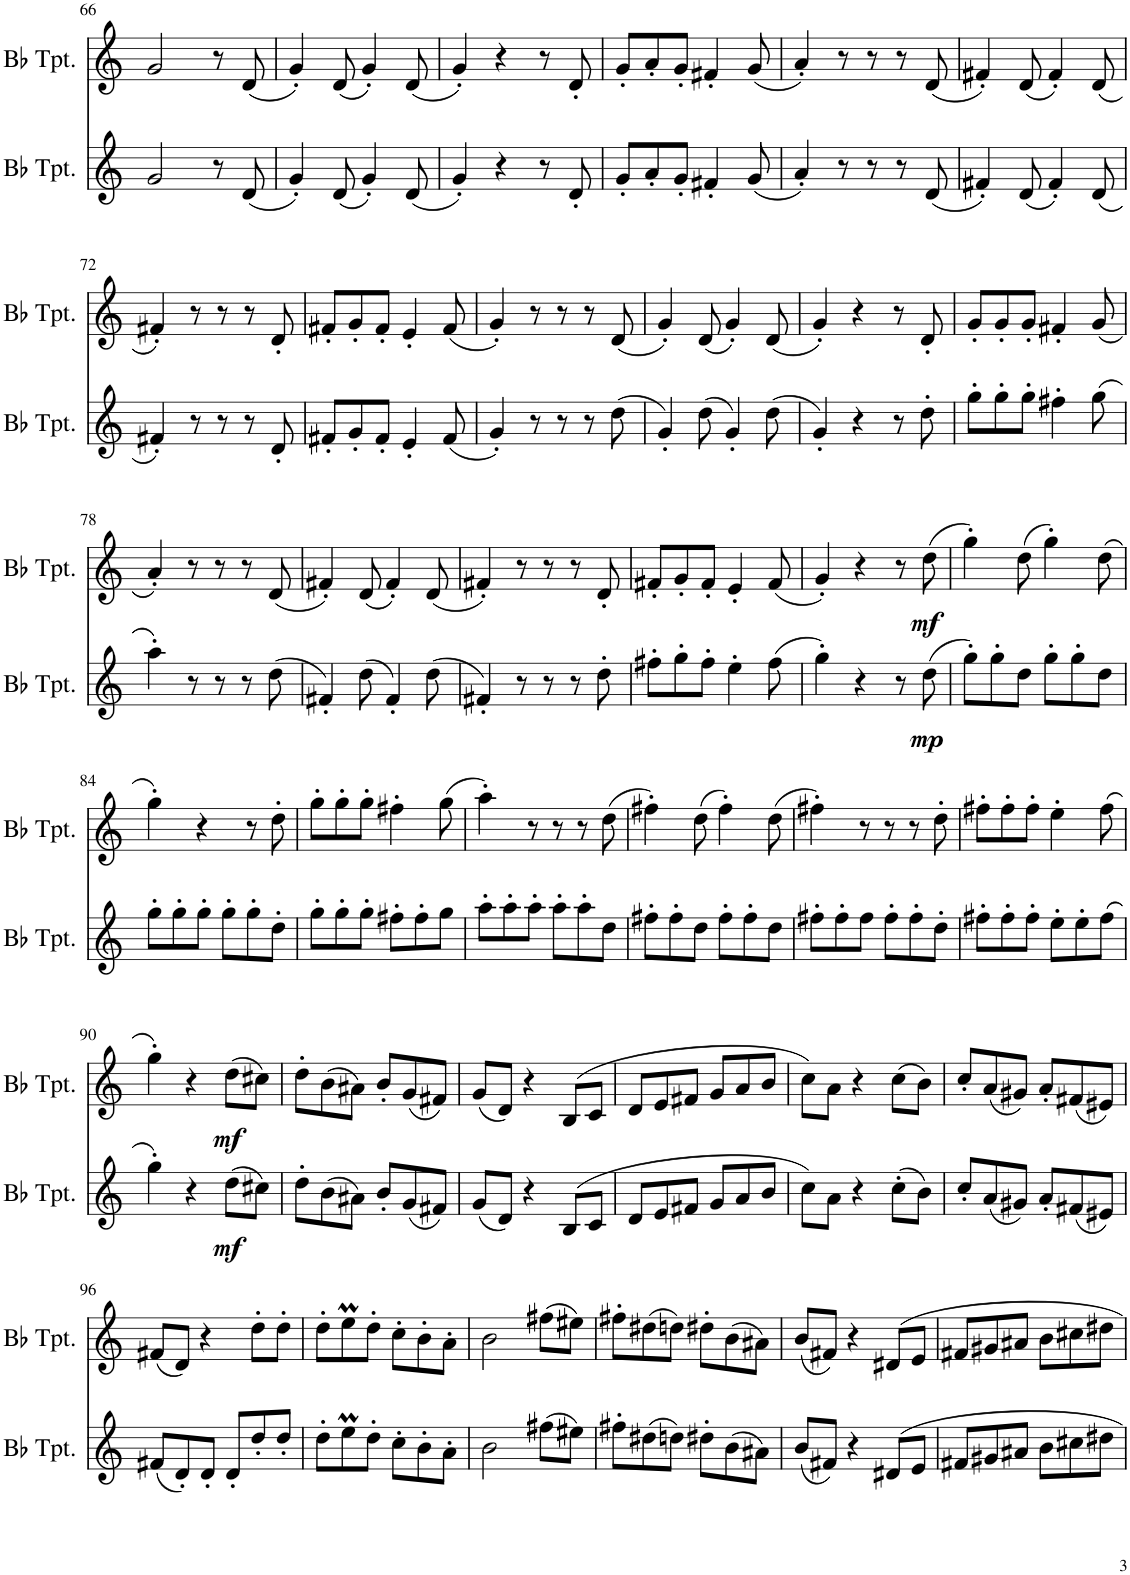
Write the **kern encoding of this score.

**kern	**dynam	**kern	**dynam
*part2	*part2	*part1	*part1
*staff2	*staff2	*staff1	*staff1
*I"Bb Trumpet	*	*I"Bb Trumpet	*
*I'Bb Tpt.	*	*I'Bb Tpt.	*
!!LO:PB:g=z
*clefG2	*	*clefG2	*
*Trd1c2	*	*Trd1c2	*
*k[]	*	*k[]	*
*M6/8	*	*M6/8	*
=66	=66	=66	=66
2g/	.	2g/	.
8r	.	8r	.
(8d/	.	(8d/	.
=67	=67	=67	=67
4g'/)	.	4g'/)	.
(8d/	.	(8d/	.
4g'/)	.	4g'/)	.
(8d/	.	(8d/	.
=68	=68	=68	=68
4g'/)	.	4g'/)	.
4r	.	4r	.
8r	.	8r	.
8d'/	.	8d'/	.
=69	=69	=69	=69
8g'/L	.	8g'/L	.
8a'/	.	8a'/	.
8g'/J	.	8g'/J	.
4f#X'/	.	4f#X'/	.
(8g/	.	(8g/	.
=70	=70	=70	=70
4a'/)	.	4a'/)	.
8r	.	8r	.
8r	.	8r	.
8r	.	8r	.
(8d/	.	(8d/	.
=71	=71	=71	=71
4f#X'/)	.	4f#X'/)	.
(8d/	.	(8d/	.
4f#'/)	.	4f#'/)	.
(8d/	.	(8d/	.
!!LO:LB:g=z
=72	=72	=72	=72
4f#X'/)	.	4f#X'/)	.
8r	.	8r	.
8r	.	8r	.
8r	.	8r	.
8d'/	.	8d'/	.
=73	=73	=73	=73
8f#X'/L	.	8f#X'/L	.
8g'/	.	8g'/	.
8f#'/J	.	8f#'/J	.
4e'/	.	4e'/	.
(8f#/	.	(8f#/	.
=74	=74	=74	=74
4g'/)	.	4g'/)	.
8r	.	8r	.
8r	.	8r	.
8r	.	8r	.
(8dd\	.	(8d/	.
=75	=75	=75	=75
4g'/)	.	4g'/)	.
(8dd\	.	(8d/	.
4g'/)	.	4g'/)	.
(8dd\	.	(8d/	.
=76	=76	=76	=76
4g'/)	.	4g'/)	.
4r	.	4r	.
8r	.	8r	.
8dd'\	.	8d'/	.
=77	=77	=77	=77
8gg'\L	.	8g'/L	.
8gg'\	.	8g'/	.
8gg'\J	.	8g'/J	.
4ff#X'\	.	4f#X'/	.
(8gg\	.	(8g/	.
!!LO:LB:g=z
=78	=78	=78	=78
4aa'\)	.	4a'/)	.
8r	.	8r	.
8r	.	8r	.
8r	.	8r	.
(8dd\	.	(8d/	.
=79	=79	=79	=79
4f#X'/)	.	4f#X'/)	.
(8dd\	.	(8d/	.
4f#'/)	.	4f#'/)	.
(8dd\	.	(8d/	.
=80	=80	=80	=80
4f#X'/)	.	4f#X'/)	.
8r	.	8r	.
8r	.	8r	.
8r	.	8r	.
8dd'\	.	8d'/	.
=81	=81	=81	=81
8ff#X'\L	.	8f#X'/L	.
8gg'\	.	8g'/	.
8ff#'\J	.	8f#'/J	.
4ee'\	.	4e'/	.
(8ff#\	.	(8f#/	.
=82	=82	=82	=82
4gg'\)	.	4g'/)	.
4r	.	4r	.
8r	.	8r	.
!	!LO:DY:b	!	!LO:DY:b
(8dd\	mp	(8dd\	mf
=83	=83	=83	=83
8gg'\L)	.	4gg'\)	.
8gg'\	.	.	.
8dd\J	.	(8dd\	.
8gg'\L	.	4gg'\)	.
8gg'\	.	.	.
8dd\J	.	(8dd\	.
!!LO:LB:g=z
=84	=84	=84	=84
8gg'\L	.	4gg'\)	.
8gg'\	.	.	.
8gg'\J	.	4r	.
8gg'\L	.	.	.
8gg'\	.	8r	.
8dd'\J	.	8dd'\	.
=85	=85	=85	=85
8gg'\L	.	8gg'\L	.
8gg'\	.	8gg'\	.
8gg'\J	.	8gg'\J	.
8ff#X'\L	.	4ff#X'\	.
8ff#'\	.	.	.
8gg\J	.	(8gg\	.
=86	=86	=86	=86
8aa'\L	.	4aa'\)	.
8aa'\	.	.	.
8aa'\J	.	8r	.
8aa'\L	.	8r	.
8aa'\	.	8r	.
8dd\J	.	(8dd\	.
=87	=87	=87	=87
8ff#X'\L	.	4ff#X'\)	.
8ff#'\	.	.	.
8dd\J	.	(8dd\	.
8ff#'\L	.	4ff#'\)	.
8ff#'\	.	.	.
8dd\J	.	(8dd\	.
=88	=88	=88	=88
8ff#X'\L	.	4ff#X'\)	.
8ff#'\	.	.	.
8ff#\J	.	8r	.
8ff#'\L	.	8r	.
8ff#'\	.	8r	.
8dd'\J	.	8dd'\	.
=89	=89	=89	=89
8ff#X'\L	.	8ff#X'\L	.
8ff#'\	.	8ff#'\	.
8ff#'\J	.	8ff#'\J	.
8ee'\L	.	4ee'\	.
8ee'\	.	.	.
(8ff#\J	.	(8ff#\	.
!!LO:LB:g=z
=90	=90	=90	=90
4gg'\)	.	4gg'\)	.
4r	.	4r	.
!	!LO:DY:b	!	!LO:DY:b
(8dd\L	mf	(8dd\L	mf
8cc#X\J)	.	8cc#X\J)	.
=91	=91	=91	=91
8dd'\L	.	8dd'\L	.
(8b\	.	(8b\	.
8a#X\J)	.	8a#X\J)	.
8b'/L	.	8b'/L	.
(8g/	.	(8g/	.
8f#X/J)	.	8f#X/J)	.
=92	=92	=92	=92
(8g/L	.	(8g/L	.
8d/J)	.	8d/J)	.
4r	.	4r	.
(8B/L	.	(8B/L	.
8c/J	.	8c/J	.
=93	=93	=93	=93
8d/L	.	8d/L	.
8e/	.	8e/	.
8f#X/J	.	8f#X/J	.
8g/L	.	8g/L	.
8a/	.	8a/	.
8b/J	.	8b/J	.
=94	=94	=94	=94
8cc\L)	.	8cc\L)	.
8a\J	.	8a\J	.
4r	.	4r	.
(8cc'\L	.	(8cc\L	.
8b\J)	.	8b\J)	.
=95	=95	=95	=95
8cc'/L	.	8cc'/L	.
(8a/	.	(8a/	.
8g#X/J)	.	8g#X/J)	.
8a'/L	.	8a'/L	.
(8f#X/	.	(8f#X/	.
8e#X/J)	.	8e#X/J)	.
!!LO:LB:g=z
=96	=96	=96	=96
(8f#X/L	.	(8f#X/L	.
8d'/)	.	8d/J)	.
8d'/J	.	4r	.
8d'/L	.	.	.
8dd'/	.	8dd'\L	.
8dd'/J	.	8dd'\J	.
=97	=97	=97	=97
8dd'\L	.	8dd'\L	.
8eem\	.	8eem\	.
8dd'\J	.	8dd'\J	.
8cc'\L	.	8cc'\L	.
8b'\	.	8b'\	.
8a'\J	.	8a'\J	.
=98	=98	=98	=98
2b\	.	2b\	.
(8ff#X\L	.	(8ff#X\L	.
8ee#X\J)	.	8ee#X\J)	.
=99	=99	=99	=99
8ff#X'\L	.	8ff#X'\L	.
(8dd#X\	.	(8dd#X\	.
8ddn\J)	.	8ddn\J)	.
8dd#X'\L	.	8dd#X'\L	.
(8b\	.	(8b\	.
8a#X\J)	.	8a#X\J)	.
=100	=100	=100	=100
(8b/L	.	(8b/L	.
8f#X/J)	.	8f#X/J)	.
4r	.	4r	.
8d#X/L	.	8d#X/L	.
8e/J	.	8e/J	.
=101	=101	=101	=101
8f#X/L	.	8f#X/L	.
8g#X/	.	8g#X/	.
8a#X/J	.	8a#X/J	.
8b\L	.	8b\L	.
8cc#X\	.	8cc#X\	.
8dd#X\J	.	8dd#X\J	.
=	=	=	=
*-	*-	*-	*-
